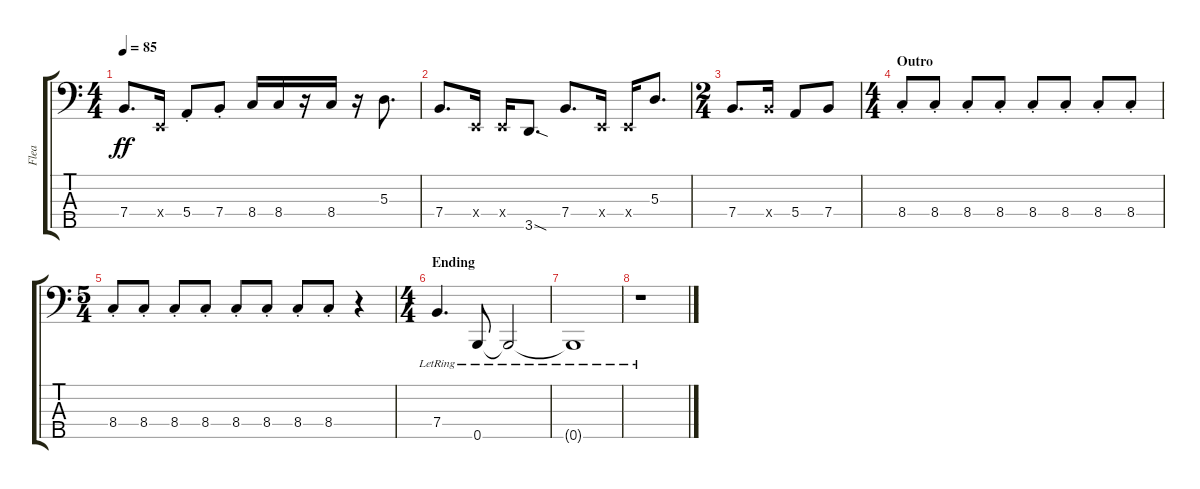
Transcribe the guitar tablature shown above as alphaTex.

\track ("Flea" "Flea") {instrument electricbassfinger}
\staff {score tabs}
\tuning (G2 D2 A1 E1 B0) {hide}
\ts (4 4)
\tempo 85
\clef f4
\ks c
7.4.8{d dy ff} 0.4{x}.16 5.4{st}.8 7.4{st}.8 8.4.16 8.4.16 r.16 8.4.16 r.16 5.3.8{d} |
7.4.8{d} 0.4{x}.16 0.4{x}.16 3.5{sod}.8{d} 7.4.8{d} 0.4{x}.16 0.4{x}.16 5.3.8{d} |
\ts (2 4)
7.4.8{d} 7.4{x}.16 5.4.8 7.4.8 |
\ts (4 4)
\section ("" "Outro")
8.4{st}.8 8.4{st}.8 8.4{st}.8 8.4{st}.8 8.4{st}.8 8.4{st}.8 8.4{st}.8 8.4{st}.8 |
\ts (5 4)
8.4{st}.8 8.4{st}.8 8.4{st}.8 8.4{st}.8 8.4{st}.8 8.4{st}.8 8.4{st}.8 8.4{st}.8 r.4 |
\ts (4 4)
\section ("" "Ending")
7.4{lr}.4{d} 0.5{lr}.8 0.5{lr t}.2 |
0.5{lr t}.1 |
r.1
